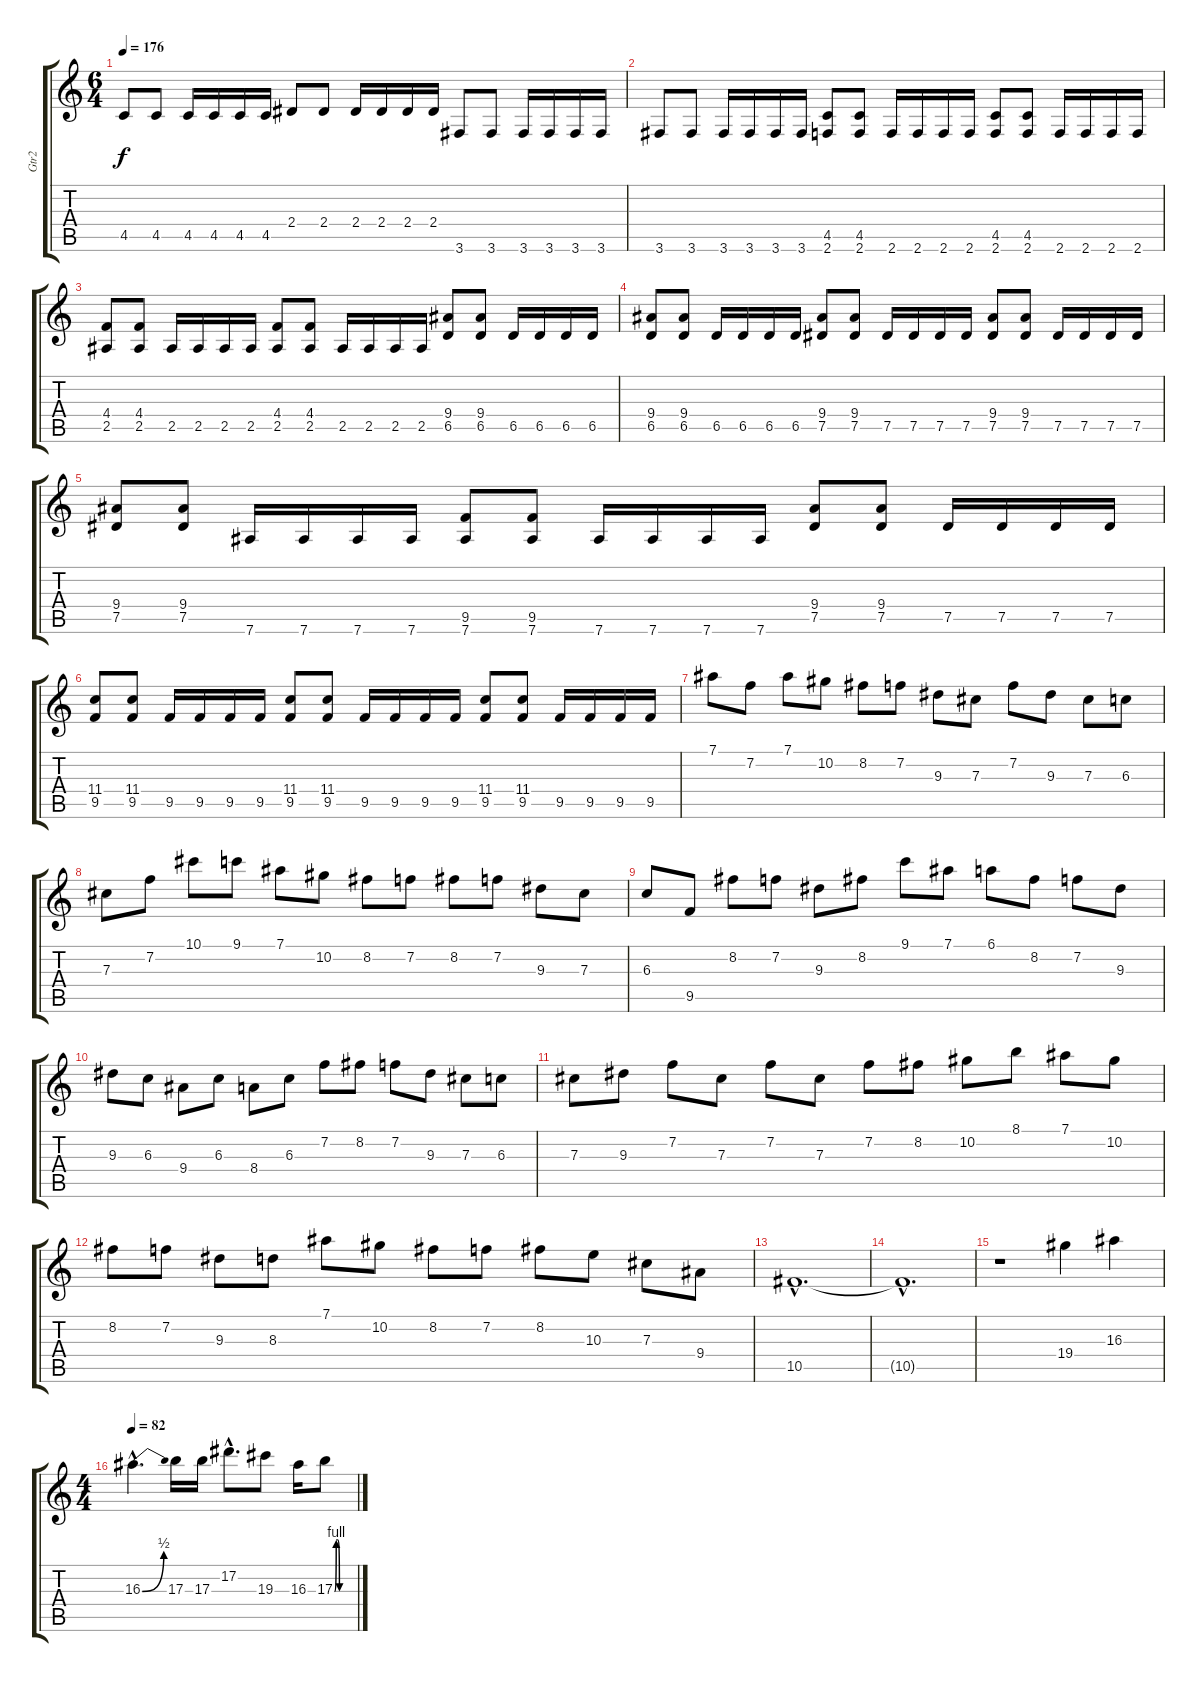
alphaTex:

\track ("Gtr2" "Gtr2") {instrument overdrivenguitar}
\staff {score tabs}
\tuning (Eb4 Bb3 Gb3 Db3 Ab2 Eb2) {hide}
\ts (6 4)
\tempo 176
\clef g2
\ks c
4.5.8{dy f} 4.5.8 4.5.16 4.5.16 4.5.16 4.5.16 2.4.8 2.4.8 2.4.16 2.4.16 2.4.16 2.4.16 3.6.8 3.6.8 3.6.16 3.6.16 3.6.16 3.6.16 |
3.6.8 3.6.8 3.6.16 3.6.16 3.6.16 3.6.16 (4.5 2.6).8 (4.5 2.6).8 2.6.16 2.6.16 2.6.16 2.6.16 (4.5 2.6).8 (4.5 2.6).8 2.6.16 2.6.16 2.6.16 2.6.16 |
(4.4 2.5).8 (4.4 2.5).8 2.5.16 2.5.16 2.5.16 2.5.16 (4.4 2.5).8 (4.4 2.5).8 2.5.16 2.5.16 2.5.16 2.5.16 (9.4 6.5).8 (9.4 6.5).8 6.5.16 6.5.16 6.5.16 6.5.16 |
(9.4 6.5).8 (9.4 6.5).8 6.5.16 6.5.16 6.5.16 6.5.16 (9.4 7.5).8 (9.4 7.5).8 7.5.16 7.5.16 7.5.16 7.5.16 (9.4 7.5).8 (9.4 7.5).8 7.5.16 7.5.16 7.5.16 7.5.16 |
(9.4 7.5).8 (9.4 7.5).8 7.6.16 7.6.16 7.6.16 7.6.16 (9.5 7.6).8 (9.5 7.6).8 7.6.16 7.6.16 7.6.16 7.6.16 (9.4 7.5).8 (9.4 7.5).8 7.5.16 7.5.16 7.5.16 7.5.16 |
(11.4 9.5).8 (11.4 9.5).8 9.5.16 9.5.16 9.5.16 9.5.16 (11.4 9.5).8 (11.4 9.5).8 9.5.16 9.5.16 9.5.16 9.5.16 (11.4 9.5).8 (11.4 9.5).8 9.5.16 9.5.16 9.5.16 9.5.16 |
7.1.8{volume 16 balance 5} 7.2.8 7.1.8 10.2.8 8.2.8 7.2.8 9.3.8 7.3.8 7.2.8 9.3.8 7.3.8 6.3.8 |
7.3.8 7.2.8 10.1.8 9.1.8 7.1.8 10.2.8 8.2.8 7.2.8 8.2.8 7.2.8 9.3.8 7.3.8 |
6.3.8 9.5.8 8.2.8 7.2.8 9.3.8 8.2.8 9.1.8 7.1.8 6.1.8 8.2.8 7.2.8 9.3.8 |
9.3.8 6.3.8 9.4.8 6.3.8 8.4.8 6.3.8 7.2.8 8.2.8 7.2.8 9.3.8 7.3.8 6.3.8 |
7.3.8 9.3.8 7.2.8 7.3.8 7.2.8 7.3.8 7.2.8 8.2.8 10.2.8 8.1.8 7.1.8 10.2.8 |
8.2.8 7.2.8 9.3.8 8.3.8 7.1.8 10.2.8 8.2.8 7.2.8 8.2.8 10.3.8 7.3.8 9.4.8 |
10.5{hac}.1{d} |
10.5{hac t}.1{d} |
r.1 19.4.4 16.3.4 |
\ts (4 4)
\tempo 82
16.3{be (bend 0 0 60 2) hac}.4{d} 17.3.16 17.3.16 17.2{hac}.8{d} 19.3.8 16.3.16 17.3{be (custom 0 0 5 4 10 4 15 0 45 0 60 0)}.8
